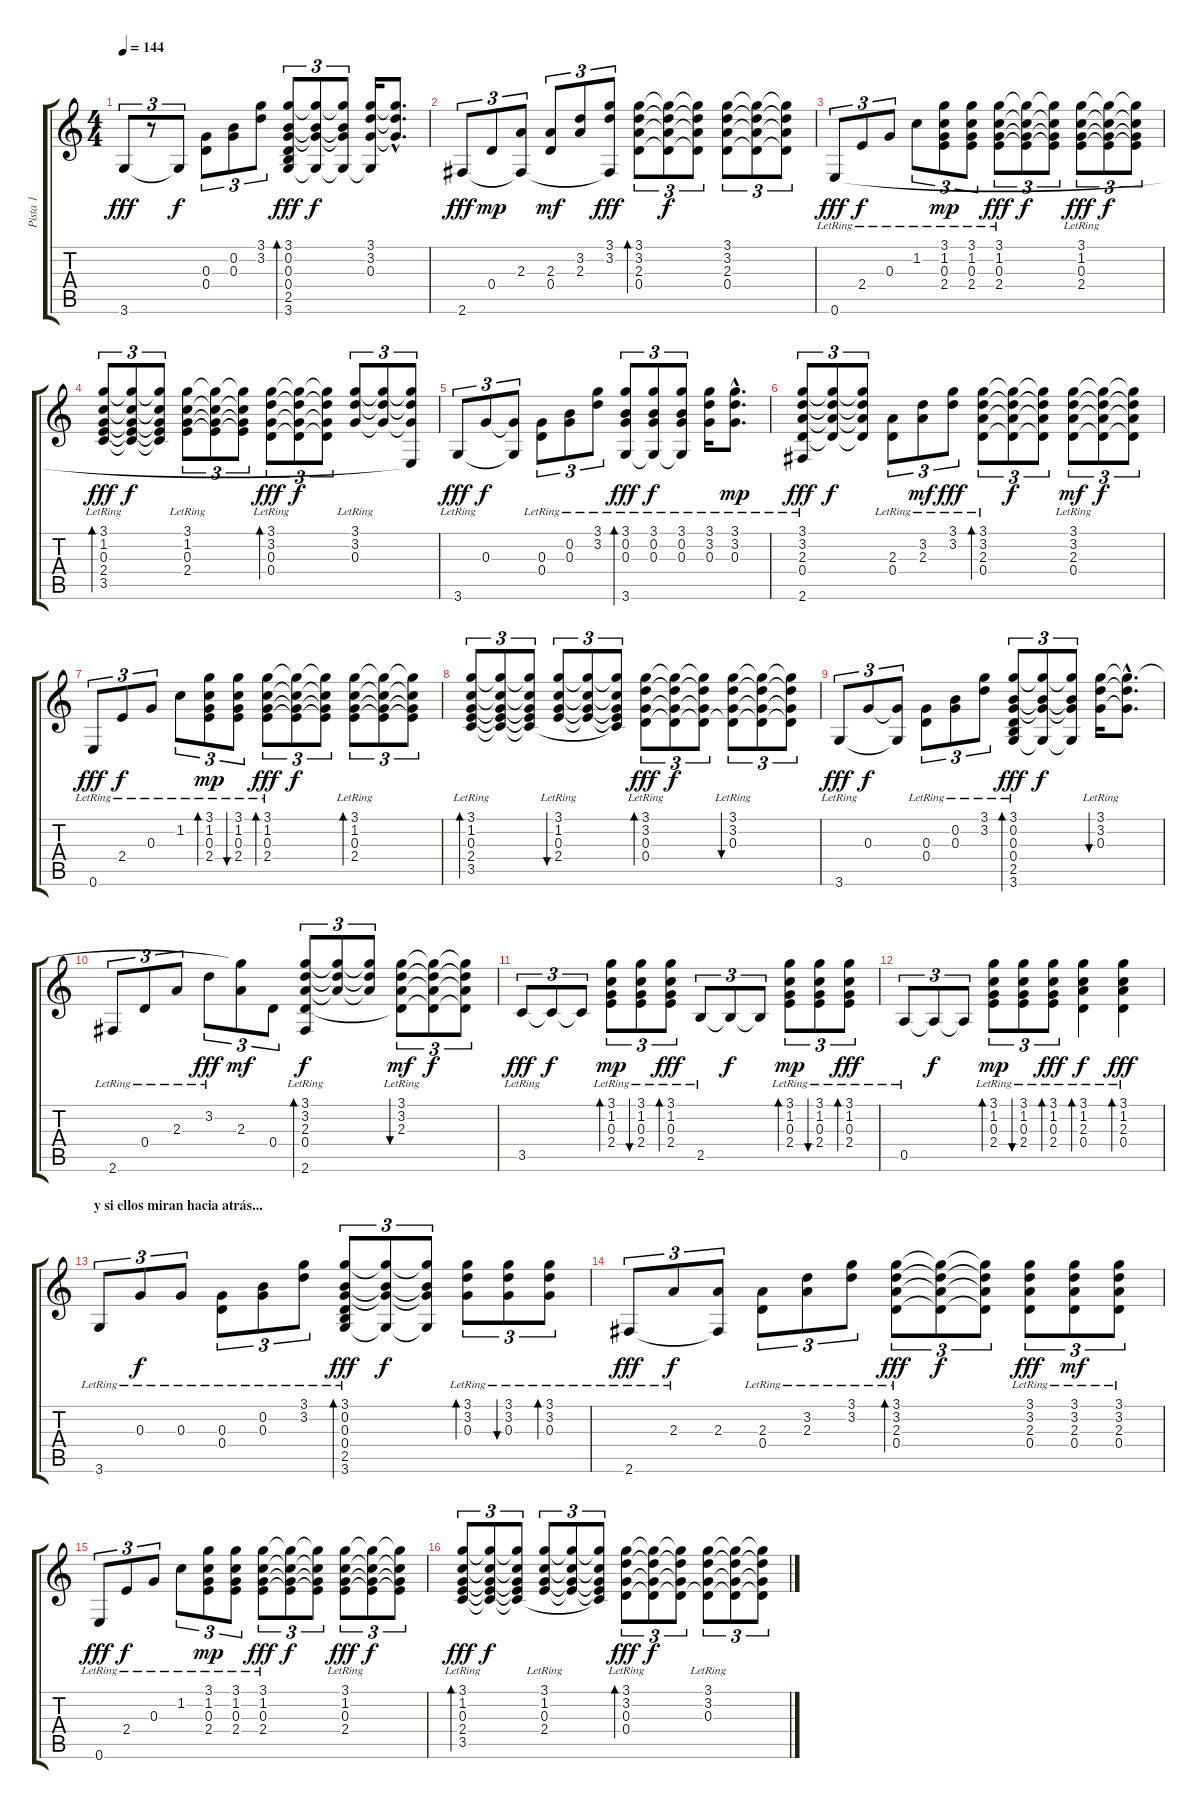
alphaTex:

\track ("Pista 1" "Pista 1") {instrument electricguitarjazz}
\staff {score tabs}
\tuning (E4 B3 G3 D3 A2 E2) {hide}
\ts (4 4)
\tempo 144
\clef g2
\ks c
3.6.8{tu (3 2) dy fff} r.8{tu (3 2)} 3.6{t}.8{tu (3 2) dy f} (0.3 0.4).8{tu (3 2)} (0.2 0.3).8{tu (3 2)} (3.1 3.2).8{tu (3 2)} (3.1 0.2 0.3 0.4 2.5 3.6).8{tu (3 2) bd 240 dy fff} (3.1{t} 0.2{t} 0.3{t} 3.6{t}).8{tu (3 2) dy f} (3.1{t} 0.2{t} 0.3{t} 3.6{t}).8{tu (3 2)} (3.1 3.2 0.3 3.6{t}).16 (3.1{hac t} 3.2{hac t} 0.3{hac t}).8{d} |
2.6.8{tu (3 2) dy fff} 0.4.8{tu (3 2) dy mp} (2.3 2.6{t}).8{tu (3 2)} (2.3 0.4).8{tu (3 2) dy mf} (3.2 2.3).8{tu (3 2)} (3.1 3.2 2.6{t}).8{tu (3 2) dy fff} (3.1 3.2 2.3 0.4).8{tu (3 2) bd 120} (3.1{t} 3.2{t} 2.3{t} 0.4{t}).8{tu (3 2) dy f} (3.1{t} 3.2{t} 2.3{t} 0.4{t}).8{tu (3 2)} (3.1 3.2 2.3 0.4).8{tu (3 2)} (3.1{t} 3.2{t} 2.3{t} 0.4{t}).8{tu (3 2)} (3.1{t} 3.2{t} 2.3{t} 0.4{t}).8{tu (3 2)} |
0.6{lr}.8{tu (3 2) dy fff} 2.4{lr}.8{tu (3 2) dy f} 0.3{lr}.8{tu (3 2)} 1.2{lr}.8{tu (3 2)} (3.1{lr} 1.2{lr} 0.3{lr} 2.4{lr}).8{tu (3 2) dy mp} (3.1{lr} 1.2{lr} 0.3{lr} 2.4{lr}).8{tu (3 2)} (3.1{lr} 1.2{lr} 0.3{lr} 2.4{lr}).8{tu (3 2) dy fff} (3.1{t} 1.2{t} 0.3{t} 2.4{t}).8{tu (3 2) dy f} (3.1{t} 1.2{t} 0.3{t} 2.4{t}).8{tu (3 2)} (3.1{lr} 1.2{lr} 0.3{lr} 2.4{lr}).8{tu (3 2) dy fff} (3.1{t} 1.2{t} 0.3{t} 2.4{t}).8{tu (3 2) dy f} (3.1{t} 1.2{t} 0.3{t} 2.4{t}).8{tu (3 2)} |
(3.1{lr} 1.2{lr} 0.3{lr} 2.4{lr} 3.5{lr}).8{tu (3 2) bd 120 dy fff} (3.1{t} 1.2{t} 0.3{t} 2.4{t} 3.5{t}).8{tu (3 2) dy f} (3.1{t} 1.2{t} 0.3{t} 2.4{t} 3.5{t}).8{tu (3 2)} (3.1{lr} 1.2{lr} 0.3{lr} 2.4{lr}).8{tu (3 2)} (3.1{t} 1.2{t} 0.3{t} 2.4{t}).8{tu (3 2)} (3.1{t} 1.2{t} 0.3{t} 2.4{t}).8{tu (3 2)} (3.1{lr} 3.2{lr} 0.3{lr} 0.4{lr}).8{tu (3 2) bd 120 dy fff} (3.1{t} 3.2{t} 0.3{t} 0.4{t}).8{tu (3 2) dy f} (3.1{t} 3.2{t} 0.3{t} 0.4{t}).8{tu (3 2)} (3.1{lr} 3.2{lr} 0.3{lr}).8{tu (3 2)} (3.1{t} 3.2{t} 0.3{t}).8{tu (3 2)} (3.1{t} 3.2{t} 0.3{t} 0.6{t}).8{tu (3 2)} |
3.6{lr}.8{tu (3 2) dy fff} 0.3.8{tu (3 2) dy f} (0.3{t} 3.6{t}).8{tu (3 2)} (0.3{lr} 0.4{lr}).8{tu (3 2)} (0.2{lr} 0.3{lr}).8{tu (3 2)} (3.1{lr} 3.2{lr}).8{tu (3 2)} (3.1{lr} 0.2{lr} 0.3{lr} 3.6{lr}).8{tu (3 2) bd 60 dy fff} (3.1{lr} 0.2{lr} 0.3{lr} 3.6{t}).8{tu (3 2) dy f} (3.1{lr} 0.2{lr} 0.3{lr} 3.6{t}).8{tu (3 2)} (3.1{lr} 3.2{lr} 0.3{lr}).16 (3.1{hac lr} 3.2{hac lr} 0.3{hac lr}).8{d dy mp} |
(3.1{lr} 3.2{lr} 2.3{lr} 0.4{lr} 2.6{lr}).8{tu (3 2) dy fff} (3.1{t} 3.2{t} 2.3{t} 0.4{t}).8{tu (3 2) dy f} (3.1{t} 3.2{t} 2.3{t} 0.4{t}).8{tu (3 2)} (2.3{lr} 0.4{lr}).8{tu (3 2)} (3.2{lr} 2.3{lr}).8{tu (3 2) dy mf} (3.1{lr} 3.2{lr}).8{tu (3 2) dy fff} (3.1{lr} 3.2{lr} 2.3{lr} 0.4{lr}).8{tu (3 2) bd 120} (3.1{t} 3.2{t} 2.3{t} 0.4{t}).8{tu (3 2) dy f} (3.1{t} 3.2{t} 2.3{t} 0.4{t}).8{tu (3 2)} (3.1{lr} 3.2{lr} 2.3{lr} 0.4{lr}).8{tu (3 2) dy mf} (3.1{t} 3.2{t} 2.3{t} 0.4{t}).8{tu (3 2) dy f} (3.1{t} 3.2{t} 2.3{t} 0.4{t}).8{tu (3 2)} |
0.6{lr}.8{tu (3 2) dy fff} 2.4{lr}.8{tu (3 2) dy f} 0.3{lr}.8{tu (3 2)} 1.2{lr}.8{tu (3 2)} (3.1{lr} 1.2{lr} 0.3{lr} 2.4{lr}).8{tu (3 2) bd 120 dy mp} (3.1{lr} 1.2{lr} 0.3{lr} 2.4{lr}).8{tu (3 2) bu 120} (3.1{lr} 1.2{lr} 0.3{lr} 2.4{lr}).8{tu (3 2) bd 120 dy fff} (3.1{t} 1.2{t} 0.3{t} 2.4{t}).8{tu (3 2) dy f} (3.1{t} 1.2{t} 0.3{t} 2.4{t}).8{tu (3 2)} (3.1{lr} 1.2{lr} 0.3{lr} 2.4{lr}).8{tu (3 2) bd 120} (3.1{t} 1.2{t} 0.3{t} 2.4{t}).8{tu (3 2)} (3.1{t} 1.2{t} 0.3{t} 2.4{t}).8{tu (3 2)} |
(3.1{lr} 1.2{lr} 0.3{lr} 2.4{lr} 3.5{lr}).8{tu (3 2) bd 120} (3.1{t} 1.2{t} 0.3{t} 2.4{t} 3.5{t}).8{tu (3 2)} (3.1{t} 1.2{t} 0.3{t} 2.4{t} 3.5{t}).8{tu (3 2)} (3.1{lr} 1.2{lr} 0.3{lr} 2.4{lr}).8{tu (3 2) bu 30} (3.1{t} 1.2{t} 0.3{t} 2.4{t}).8{tu (3 2)} (3.1{t} 1.2{t} 0.3{t} 2.4{t} 3.5{t}).8{tu (3 2)} (3.1{lr} 3.2{lr} 0.3{lr} 0.4{lr}).8{tu (3 2) bd 120 dy fff} (3.1{t} 3.2{t} 0.3{t} 0.4{t}).8{tu (3 2) dy f} (3.1{t} 3.2{t} 0.3{t} 0.4{t}).8{tu (3 2)} (3.1{lr} 3.2{lr} 0.3{lr} 0.4{t}).8{tu (3 2) bu 30} (3.1{t} 3.2{t} 0.3{t} 0.4{t}).8{tu (3 2)} (3.1{t} 3.2{t} 0.3{t} 0.4{t}).8{tu (3 2)} |
3.6{lr}.8{tu (3 2) dy fff} 0.3.8{tu (3 2) dy f} (0.3{t} 3.6{t}).8{tu (3 2)} (0.3{lr} 0.4{lr}).8{tu (3 2)} (0.2{lr} 0.3{lr}).8{tu (3 2)} (3.1{lr} 3.2{lr}).8{tu (3 2)} (3.1{lr} 0.2{lr} 0.3{lr} 0.4{lr} 2.5{lr} 3.6{lr}).8{tu (3 2) bd 240 dy fff} (3.1{t} 0.2{t} 0.3{t} 3.6{t}).8{tu (3 2) dy f} (3.1{t} 0.2{t} 0.3{t} 3.6{t}).8{tu (3 2)} (3.1{lr} 3.2{lr} 0.3{lr}).16{bu 30} (3.1{hac t} 3.2{hac t} 0.3{hac t}).8{d} |
2.6{lr}.8{tu (3 2)} 0.4{lr}.8{tu (3 2)} 2.3{lr}.8{tu (3 2)} 3.2{lr}.8{tu (3 2) dy fff} (3.1{t} 2.3).8{tu (3 2) dy mf} 0.4.8{tu (3 2)} (3.1{lr} 3.2{lr} 2.3{lr} 0.4{lr} 2.6{lr}).8{tu (3 2) bd 120 dy f} (3.1{t} 3.2{t} 2.3{t}).8{tu (3 2)} (3.1{t} 3.2{t} 2.3{t}).8{tu (3 2)} (3.1{lr} 3.2{lr} 2.3{lr} 0.4{t}).8{tu (3 2) bu 30 dy mf} (3.1{t} 3.2{t} 2.3{t} 0.4{t}).8{tu (3 2) dy f} (3.1{t} 3.2{t} 2.3{t} 0.4{t}).8{tu (3 2)} |
3.5{lr}.8{tu (3 2) dy fff} 3.5{t}.8{tu (3 2) dy f} 3.5{t}.8{tu (3 2)} (3.1{lr} 1.2{lr} 0.3{lr} 2.4{lr}).8{tu (3 2) bd 120 dy mp} (3.1{lr} 1.2{lr} 0.3{lr} 2.4{lr}).8{tu (3 2) bu 120} (3.1{lr} 1.2{lr} 0.3{lr} 2.4{lr}).8{tu (3 2) bd 120 dy fff} 2.5{lr}.8{tu (3 2)} 2.5{t}.8{tu (3 2) dy f} 2.5{t}.8{tu (3 2)} (3.1{lr} 1.2{lr} 0.3{lr} 2.4{lr}).8{tu (3 2) bd 120 dy mp} (3.1{lr} 1.2{lr} 0.3{lr} 2.4{lr}).8{tu (3 2) bu 120} (3.1{lr} 1.2{lr} 0.3{lr} 2.4{lr}).8{tu (3 2) bd 120 dy fff} |
0.5{lr}.8{tu (3 2)} 0.5{t}.8{tu (3 2) dy f} 0.5{t}.8{tu (3 2)} (3.1{lr} 1.2{lr} 0.3{lr} 2.4{lr}).8{tu (3 2) bd 120 dy mp} (3.1{lr} 1.2{lr} 0.3{lr} 2.4{lr}).8{tu (3 2) bu 120} (3.1{lr} 1.2{lr} 0.3{lr} 2.4{lr}).8{tu (3 2) bd 120 dy fff} (3.1{lr} 1.2{lr} 2.3{lr} 0.4{lr}).4{bd 60 dy f} (3.1{lr} 1.2{lr} 2.3{lr} 0.4{lr}).4{bd 120 dy fff} |
\section ("" "y si ellos miran hacia atrás...")
3.6{lr}.8{tu (3 2)} 0.3{lr}.8{tu (3 2) dy f} 0.3{lr}.8{tu (3 2)} (0.3{lr} 0.4{lr}).8{tu (3 2)} (0.2{lr} 0.3{lr}).8{tu (3 2)} (3.1{lr} 3.2{lr}).8{tu (3 2)} (3.1{lr} 0.2{lr} 0.3{lr} 0.4{lr} 2.5{lr} 3.6{lr}).8{tu (3 2) bd 240 dy fff} (3.1{t} 0.2{t} 0.3{t} 3.6{t}).8{tu (3 2) dy f} (3.1{t} 0.2{t} 0.3{t} 3.6{t}).8{tu (3 2)} (3.1{lr} 3.2{lr} 0.3{lr}).8{tu (3 2) bd 120} (3.1{lr} 3.2{lr} 0.3{lr}).8{tu (3 2) bu 120} (3.1{lr} 3.2{lr} 0.3{lr}).8{tu (3 2) bd 120} |
2.6{lr}.8{tu (3 2) dy fff} 2.3{lr}.8{tu (3 2) dy f} (2.3 2.6{t}).8{tu (3 2)} (2.3{lr} 0.4{lr}).8{tu (3 2)} (3.2{lr} 2.3{lr}).8{tu (3 2)} (3.1{lr} 3.2{lr}).8{tu (3 2)} (3.1{lr} 3.2{lr} 2.3{lr} 0.4{lr}).8{tu (3 2) bd 120 dy fff} (3.1{t} 3.2{t} 2.3{t} 0.4{t}).8{tu (3 2) dy f} (3.1{t} 3.2{t} 2.3{t} 0.4{t}).8{tu (3 2)} (3.1{lr} 3.2{lr} 2.3{lr} 0.4{lr}).8{tu (3 2) dy fff} (3.1{lr} 3.2{lr} 2.3{lr} 0.4{lr}).8{tu (3 2) dy mf} (3.1{lr} 3.2{lr} 2.3{lr} 0.4{lr}).8{tu (3 2)} |
0.6{lr}.8{tu (3 2) dy fff} 2.4{lr}.8{tu (3 2) dy f} 0.3{lr}.8{tu (3 2)} 1.2{lr}.8{tu (3 2)} (3.1{lr} 1.2{lr} 0.3{lr} 2.4{lr}).8{tu (3 2) dy mp} (3.1{lr} 1.2{lr} 0.3{lr} 2.4{lr}).8{tu (3 2)} (3.1{lr} 1.2{lr} 0.3{lr} 2.4{lr}).8{tu (3 2) dy fff} (3.1{t} 1.2{t} 0.3{t} 2.4{t}).8{tu (3 2) dy f} (3.1{t} 1.2{t} 0.3{t} 2.4{t}).8{tu (3 2)} (3.1{lr} 1.2{lr} 0.3{lr} 2.4{lr}).8{tu (3 2) dy fff} (3.1{t} 1.2{t} 0.3{t} 2.4{t}).8{tu (3 2) dy f} (3.1{t} 1.2{t} 0.3{t} 2.4{t}).8{tu (3 2)} |
(3.1{lr} 1.2{lr} 0.3{lr} 2.4{lr} 3.5{lr}).8{tu (3 2) bd 120 dy fff} (3.1{t} 1.2{t} 0.3{t} 2.4{t} 3.5{t}).8{tu (3 2) dy f} (3.1{t} 1.2{t} 0.3{t} 2.4{t} 3.5{t}).8{tu (3 2)} (3.1{lr} 1.2{lr} 0.3{lr} 2.4{lr}).8{tu (3 2)} (3.1{t} 1.2{t} 0.3{t} 2.4{t}).8{tu (3 2)} (3.1{t} 1.2{t} 0.3{t} 2.4{t} 3.5{t}).8{tu (3 2)} (3.1{lr} 3.2{lr} 0.3{lr} 0.4{lr}).8{tu (3 2) bd 120 dy fff} (3.1{t} 3.2{t} 0.3{t} 0.4{t}).8{tu (3 2) dy f} (3.1{t} 3.2{t} 0.3{t} 0.4{t}).8{tu (3 2)} (3.1{lr} 3.2{lr} 0.3{lr} 0.4{t}).8{tu (3 2)} (3.1{t} 3.2{t} 0.3{t} 0.4{t}).8{tu (3 2)} (3.1{t} 3.2{t} 0.3{t} 0.4{t}).8{tu (3 2)}
